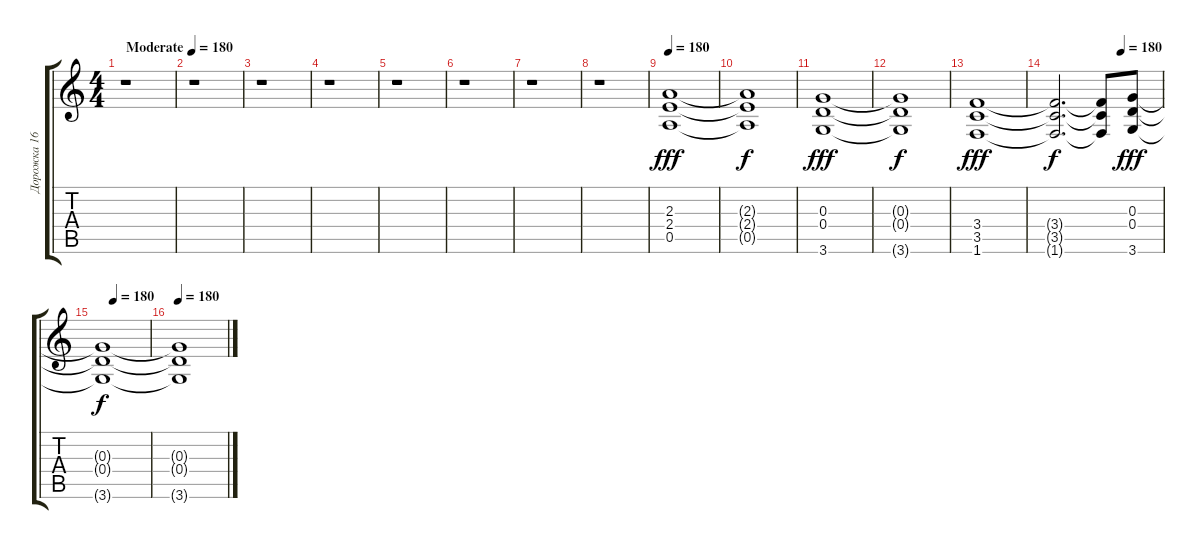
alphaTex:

\track ("Дорожка 16" "Дорожка 16") {instrument distortionguitar}
\staff {score tabs}
\tuning (E4 B3 G3 D3 A2 E2) {hide}
\ts (4 4)
\tempo (180 "Moderate")
\clef g2
\ks c
r.1{dy fff instrument distortionguitar} |
r.1 |
r.1 |
r.1 |
r.1 |
r.1 |
r.1 |
r.1 |
\tempo 180
(2.3 2.4 0.5).1 |
(2.3{t} 2.4{t} 0.5{t}).1{dy f} |
(0.3 0.4 3.6).1{dy fff} |
(0.3{t} 0.4{t} 3.6{t}).1{dy f} |
(3.4 3.5 1.6).1{dy fff} |
\tempo (180 0.625)
(3.4{t} 3.5{t} 1.6{t}).2{d dy f} (3.4{t} 3.5{t} 1.6{t}).8 (0.3 0.4 3.6).8{dy fff} |
\tempo (180 0.25)
(0.3{t} 0.4{t} 3.6{t}).1{dy f} |
\tempo 180
(0.3{t} 0.4{t} 3.6{t}).1
